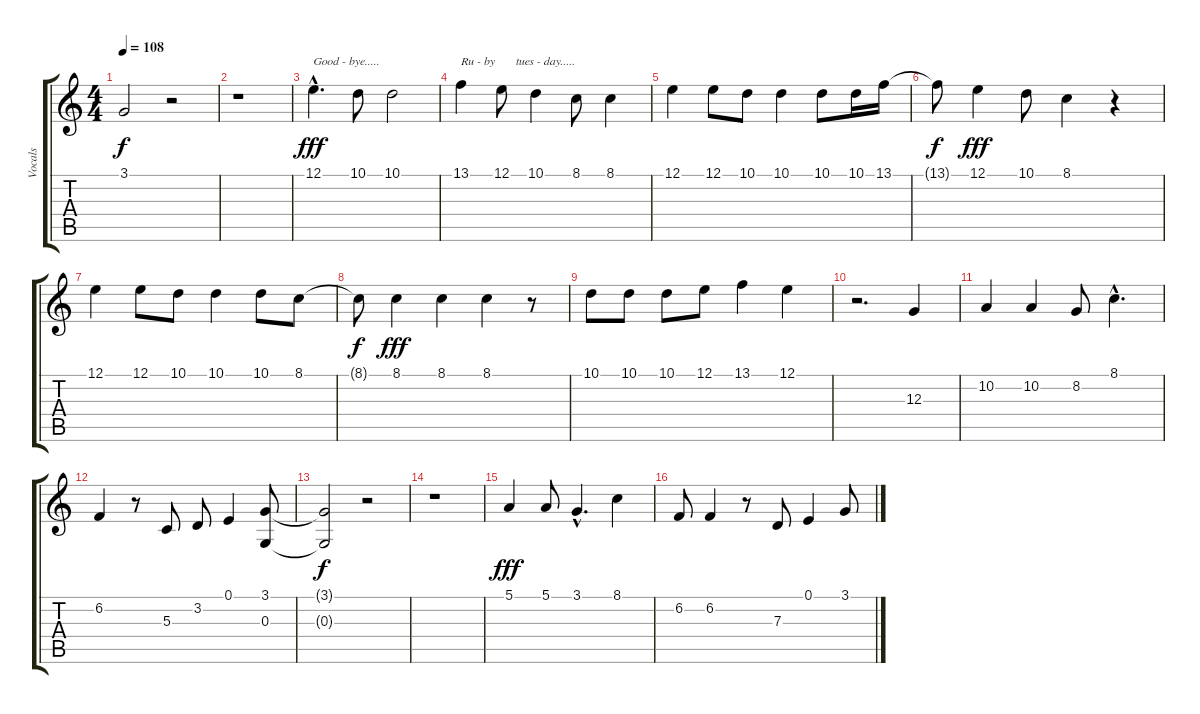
\track ("Vocals" "Vocals") {instrument lead8bassandlead}
\staff {score tabs}
\tuning (E4 B3 G3 D3 A2 E2) {hide}
\ts (4 4)
\tempo 108
\clef g2
\ks c
3.1{t}.2{dy f} r.2 |
r.1 |
12.1{hac}.4{d txt "Good - bye....." dy fff} 10.1.8 10.1.2 |
13.1.4{txt "Ru - by       tues - day....."} 12.1.8 10.1.4 8.1.8 8.1.4 |
12.1.4 12.1.8 10.1.8 10.1.4 10.1.8 10.1.16 13.1.16 |
13.1{t}.8{dy f} 12.1.4{dy fff} 10.1.8 8.1.4 r.4 |
12.1.4 12.1.8 10.1.8 10.1.4 10.1.8 8.1.8 |
8.1{t}.8{dy f} 8.1.4{dy fff} 8.1.4 8.1.4 r.8 |
10.1.8 10.1.8 10.1.8 12.1.8 13.1.4 12.1.4 |
r.2{d} 12.3.4 |
10.2.4 10.2.4 8.2.8 8.1{hac}.4{d} |
6.2.4 r.8 5.3.8 3.2.8 0.1.4 (3.1 0.3).8 |
(3.1{t} 0.3{t}).2{dy f} r.2 |
r.1 |
5.1.4{dy fff} 5.1.8 3.1{hac}.4{d} 8.1.4 |
6.2.8 6.2.4 r.8 7.3.8 0.1.4 3.1.8
